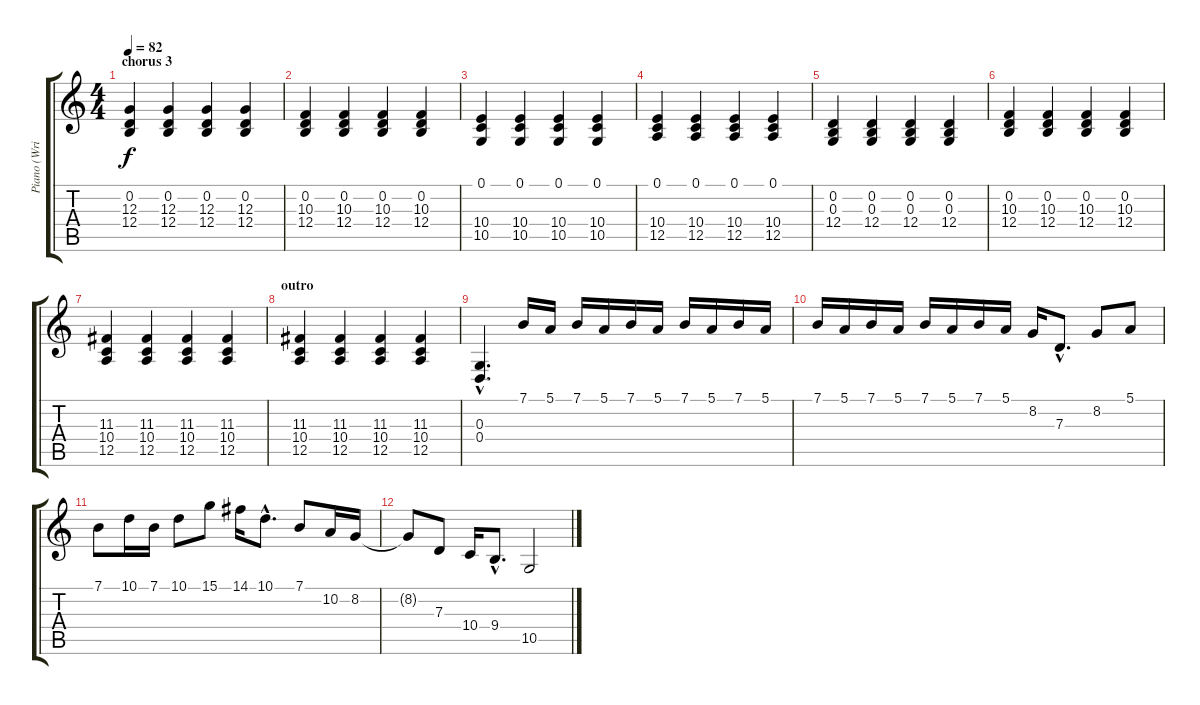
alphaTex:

\track ("Piano (Wright)" "Piano (Wri") {instrument acousticgrandpiano}
\staff {score tabs}
\tuning (E4 B3 G3 D3 A2 E2) {hide}
\ts (4 4)
\section ("" "chorus 3")
\tempo 82
\clef g2
\ks c
(0.2 12.3 12.4).4{dy f} (0.2 12.3 12.4).4 (0.2 12.3 12.4).4 (0.2 12.3 12.4).4 |
(0.2 10.3 12.4).4 (0.2 10.3 12.4).4 (0.2 10.3 12.4).4 (0.2 10.3 12.4).4 |
(0.1 10.4 10.5).4 (0.1 10.4 10.5).4 (0.1 10.4 10.5).4 (0.1 10.4 10.5).4 |
(0.1 10.4 12.5).4 (0.1 10.4 12.5).4 (0.1 10.4 12.5).4 (0.1 10.4 12.5).4 |
(0.2 0.3 12.4).4 (0.2 0.3 12.4).4 (0.2 0.3 12.4).4 (0.2 0.3 12.4).4 |
(0.2 10.3 12.4).4 (0.2 10.3 12.4).4 (0.2 10.3 12.4).4 (0.2 10.3 12.4).4 |
(11.3 10.4 12.5).4 (11.3 10.4 12.5).4 (11.3 10.4 12.5).4 (11.3 10.4 12.5).4 |
\section ("" "outro")
(11.3 10.4 12.5).4 (11.3 10.4 12.5).4 (11.3 10.4 12.5).4 (11.3 10.4 12.5).4 |
(0.3{hac} 0.4{hac}).4{d} 7.1.16 5.1.16 7.1.16 5.1.16 7.1.16 5.1.16 7.1.16 5.1.16 7.1.16 5.1.16 |
7.1.16 5.1.16 7.1.16 5.1.16 7.1.16 5.1.16 7.1.16 5.1.16 8.2.16 7.3{hac}.8{d} 8.2.8 5.1.8 |
7.1.8{volume 0} 10.1.16 7.1.16 10.1.8 15.1.8 14.1.16 10.1{hac}.8{d} 7.1.8 10.2.16 8.2.16 |
8.2{t}.8 7.3.8 10.4.16 9.4{hac}.8{d} 10.5.2
